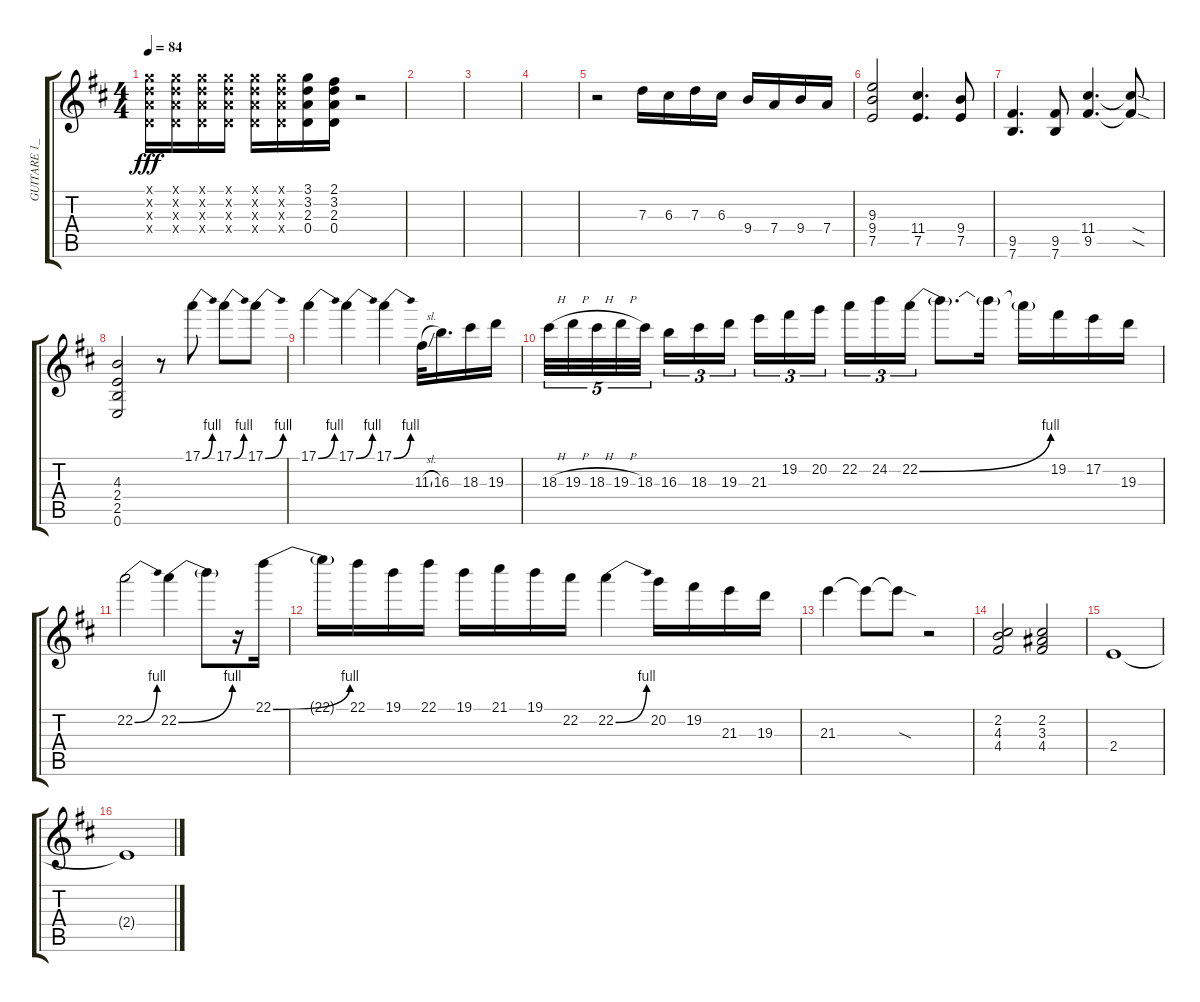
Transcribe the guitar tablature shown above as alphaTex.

\track ("GUITARE 1_2" "GUITARE 1_") {instrument distortionguitar}
\staff {score tabs}
\tuning (E4 B3 G3 D3 A2 E2) {hide}
\ts (4 4)
\tempo 84
\clef g2
\ks d
(3.1{x} 3.2{x} 2.3{x} 0.4{x}).16{dy fff} (3.1{x} 3.2{x} 2.3{x} 0.4{x}).16 (3.1{x} 3.2{x} 2.3{x} 0.4{x}).16 (3.1{x} 3.2{x} 2.3{x} 0.4{x}).16 (3.1{x} 3.2{x} 2.3{x} 0.4{x}).16 (3.1{x} 3.2{x} 2.3{x} 0.4{x}).16 (3.1 3.2 2.3 0.4).16 (2.1 3.2 2.3 0.4).16 r.2 |
|
|
|
r.2 7.3.16 6.3.16 7.3.16 6.3.16 9.4.16 7.4.16 9.4.16 7.4.16 |
(9.3 9.4 7.5).2 (11.4 7.5).4{d} (9.4 7.5).8 |
(9.5 7.6).4{d} (9.5 7.6).8 (11.4 9.5).4{d} (11.4{sod t} 9.5{sod t}).8 |
(4.3 2.4 2.5 0.6).2 r.8 17.1{be (bend 0 0 60 4)}.8 17.1{be (bend 0 0 60 4)}.8 17.1{be (bend 0 0 60 4)}.8 |
17.1{be (bend 0 0 60 4)}.4 17.1{be (bend 0 0 60 4)}.4 17.1{be (bend 0 0 60 4)}.4 11.3{sl}.32 16.3.16{d} 18.3.16 19.3.16 |
18.3{h}.32{tu (5 4)} 19.3{h}.32{tu (5 4)} 18.3{h}.32{tu (5 4)} 19.3{h}.32{tu (5 4)} 18.3.32{tu (5 4) beam splitsecondary} 16.3.16{tu (3 2)} 18.3.16{tu (3 2)} 19.3.16{tu (3 2)} 21.3.16{tu (3 2)} 19.2.16{tu (3 2)} 20.2.16{tu (3 2) beam splitsecondary} 22.2.16{tu (3 2)} 24.2.16{tu (3 2)} 22.2{be (bend 0 0 60 4)}.16{tu (3 2)} 22.2{t}.8{d} 22.2{t}.16 22.2{t}.16 19.2.16 17.2.16 19.3.16 |
22.2{be (bend 0 0 60 4)}.2 22.2{be (bend 0 0 60 4)}.4 22.2{t}.8 r.16 22.1{be (bend 0 0 60 4)}.16 |
22.1{t}.16 22.1.16 19.1.16 22.1.16 19.1.16 21.1.16 19.1.16 22.2.16 22.2{be (bend 0 0 60 4)}.4 20.2.16 19.2.16 21.3.16 19.3.16 |
21.3.4 21.3{t}.8 21.3{sod t}.8 r.2 |
(2.2 4.3 4.4).2 (2.2 3.3 4.4).2 |
2.4.1 |
2.4{t}.1
